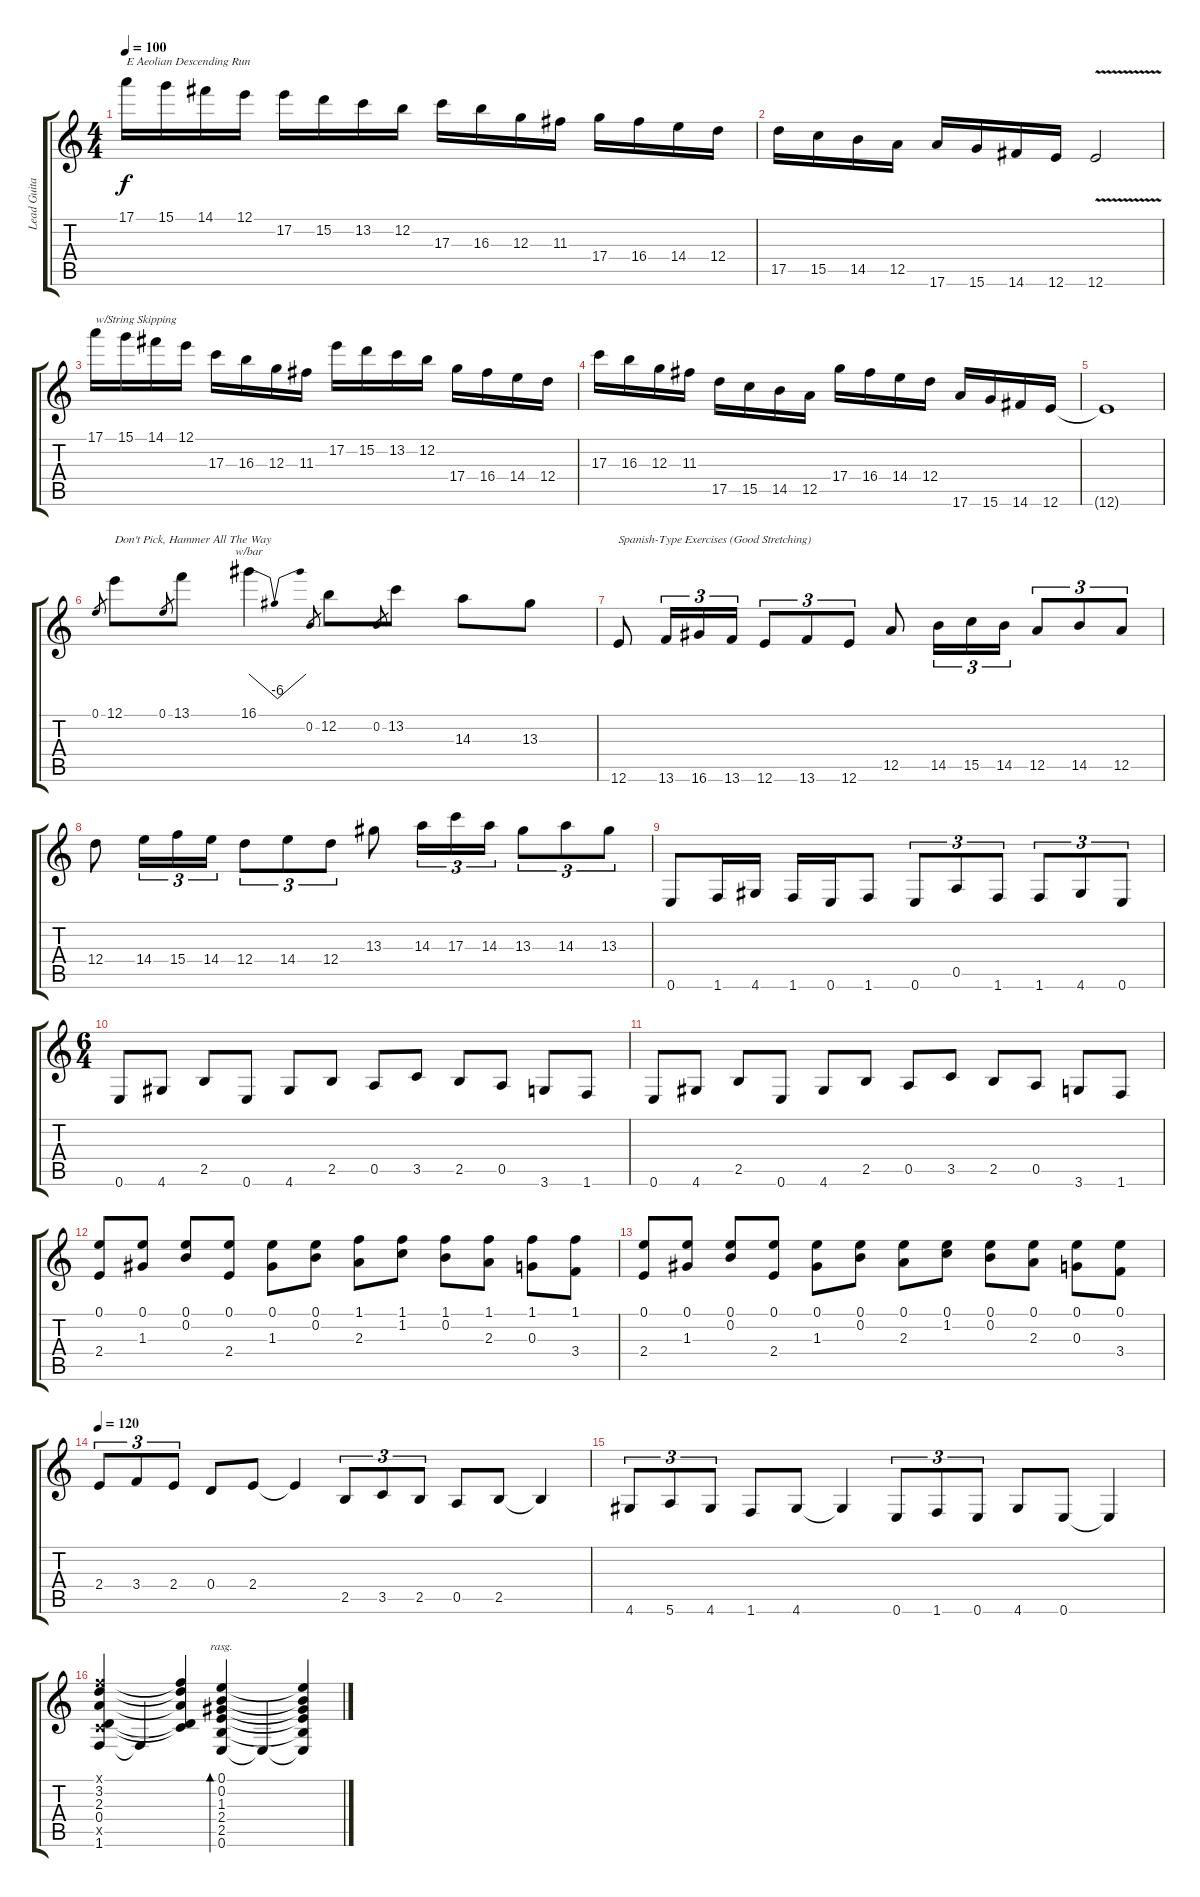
\track ("Lead Guitar" "Lead Guita") {instrument distortionguitar}
\staff {score tabs}
\tuning (E4 B3 G3 D3 A2 E2) {hide}
\ts (4 4)
\tempo 100
\clef g2
\ks c
17.1.16{txt "E Aeolian Descending Run" dy f instrument distortionguitar} 15.1.16 14.1.16 12.1.16 17.2.16 15.2.16 13.2.16 12.2.16 17.3.16 16.3.16 12.3.16 11.3.16 17.4.16 16.4.16 14.4.16 12.4.16 |
17.5.16 15.5.16 14.5.16 12.5.16 17.6.16 15.6.16 14.6.16 12.6.16 12.6{v}.2 |
17.1.16{txt "w/String Skipping"} 15.1.16 14.1.16 12.1.16 17.3.16 16.3.16 12.3.16 11.3.16 17.2.16 15.2.16 13.2.16 12.2.16 17.4.16 16.4.16 14.4.16 12.4.16 |
17.3.16 16.3.16 12.3.16 11.3.16 17.5.16 15.5.16 14.5.16 12.5.16 17.4.16 16.4.16 14.4.16 12.4.16 17.6.16 15.6.16 14.6.16 12.6.16 |
12.6{t}.1 |
0.1.8{gr} 12.1.8{txt "Don't Pick, Hammer All The Way"} 0.1.8{gr} 13.1.8 16.1.4{tbe (dip default 0 0 30 -24 60 0)} 0.2.8{gr} 12.2.8 0.2.8{gr} 13.2.8 14.3.8 13.3.8 |
12.6.8{txt "Spanish-Type Exercises (Good Stretching)"} 13.6.16{tu (3 2)} 16.6.16{tu (3 2)} 13.6.16{tu (3 2)} 12.6.8{tu (3 2)} 13.6.8{tu (3 2)} 12.6.8{tu (3 2)} 12.5.8 14.5.16{tu (3 2)} 15.5.16{tu (3 2)} 14.5.16{tu (3 2)} 12.5.8{tu (3 2)} 14.5.8{tu (3 2)} 12.5.8{tu (3 2)} |
12.4.8 14.4.16{tu (3 2)} 15.4.16{tu (3 2)} 14.4.16{tu (3 2)} 12.4.8{tu (3 2)} 14.4.8{tu (3 2)} 12.4.8{tu (3 2)} 13.3.8 14.3.16{tu (3 2)} 17.3.16{tu (3 2)} 14.3.16{tu (3 2)} 13.3.8{tu (3 2)} 14.3.8{tu (3 2)} 13.3.8{tu (3 2)} |
0.6.8 1.6.16 4.6.16 1.6.16 0.6.16 1.6.8 0.6.8{tu (3 2)} 0.5.8{tu (3 2)} 1.6.8{tu (3 2)} 1.6.8{tu (3 2)} 4.6.8{tu (3 2)} 0.6.8{tu (3 2)} |
\ts (6 4)
0.6.8 4.6.8 2.5.8 0.6.8 4.6.8 2.5.8 0.5.8 3.5.8 2.5.8 0.5.8 3.6.8 1.6.8 |
0.6.8 4.6.8 2.5.8 0.6.8 4.6.8 2.5.8 0.5.8 3.5.8 2.5.8 0.5.8 3.6.8 1.6.8 |
(0.1 2.4).8 (0.1 1.3).8 (0.1 0.2).8 (0.1 2.4).8 (0.1 1.3).8 (0.1 0.2).8 (1.1 2.3).8 (1.1 1.2).8 (1.1 0.2).8 (1.1 2.3).8 (1.1 0.3).8 (1.1 3.4).8 |
(0.1 2.4).8 (0.1 1.3).8 (0.1 0.2).8 (0.1 2.4).8 (0.1 1.3).8 (0.1 0.2).8 (0.1 2.3).8 (0.1 1.2).8 (0.1 0.2).8 (0.1 2.3).8 (0.1 0.3).8 (0.1 3.4).8 |
\tempo 120
2.4.8{tu (3 2)} 3.4.8{tu (3 2)} 2.4.8{tu (3 2)} 0.4.8 2.4.8 2.4{t}.4 2.5.8{tu (3 2)} 3.5.8{tu (3 2)} 2.5.8{tu (3 2)} 0.5.8 2.5.8 2.5{t}.4 |
4.6.8{tu (3 2)} 5.6.8{tu (3 2)} 4.6.8{tu (3 2)} 1.6.8 4.6.8 4.6{t}.4 0.6.8{tu (3 2)} 1.6.8{tu (3 2)} 0.6.8{tu (3 2)} 4.6.8 0.6.8 0.6{t}.4 |
(1.1{x} 3.2 2.3 0.4 3.5{x} 1.6).4 1.6{t}.4 (1.1{t} 3.2{t} 2.3{t} 0.4{t} 3.5{t}).4 (0.1 0.2 1.3 2.4 2.5 0.6).4{bd 480 rasg ii} 0.6{t}.4 (0.1{t} 0.2{t} 1.3{t} 2.4{t} 2.5{t} 0.6{t}).4
